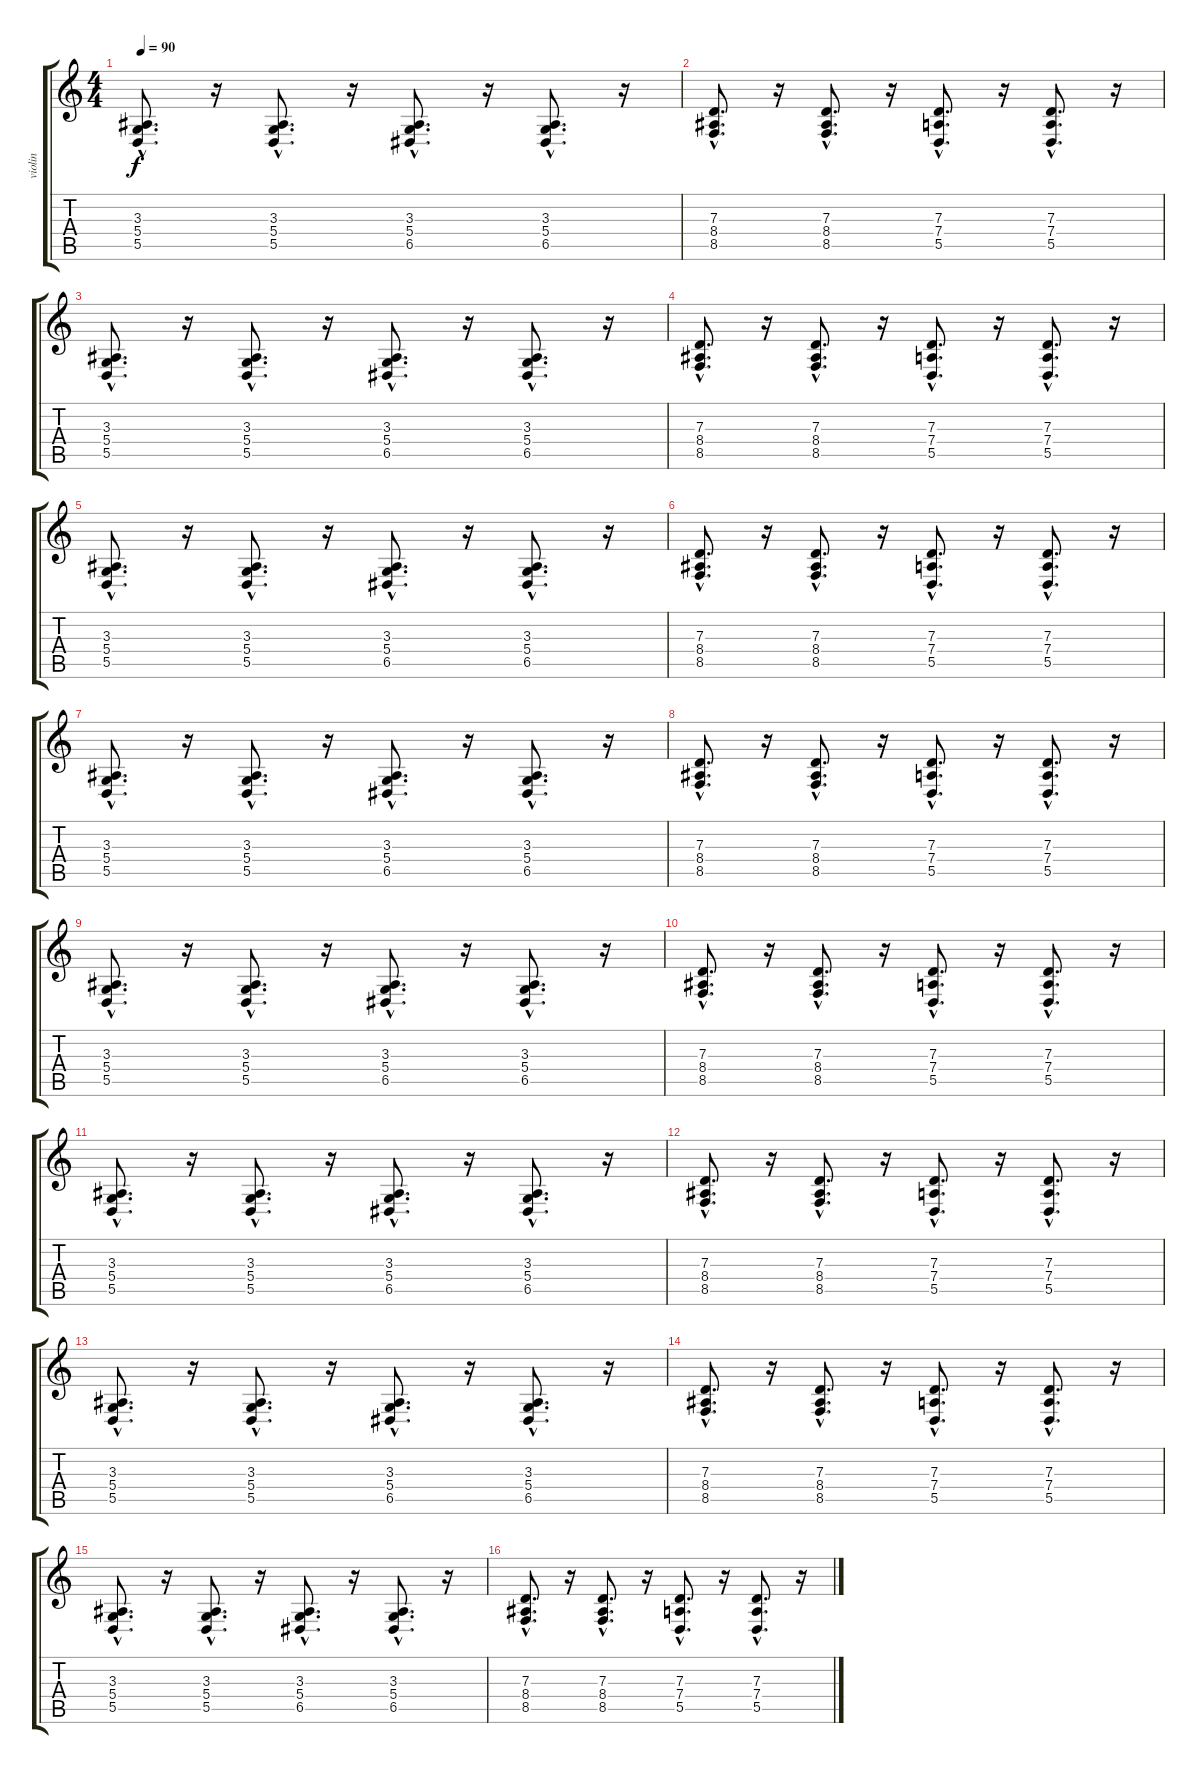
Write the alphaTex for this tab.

\track ("violin" "violin") {instrument violin}
\staff {score tabs}
\tuning (E4 B3 G3 D3 A2 E2) {hide}
\ts (4 4)
\tempo 90
\clef g2
\ks c
(3.3{hac} 5.4{hac} 5.5{hac}).8{d dy f} r.16 (3.3{hac} 5.4{hac} 5.5{hac}).8{d} r.16 (3.3{hac} 5.4{hac} 6.5{hac}).8{d} r.16 (3.3{hac} 5.4{hac} 6.5{hac}).8{d} r.16 |
(7.3{hac} 8.4{hac} 8.5{hac}).8{d} r.16 (7.3{hac} 8.4{hac} 8.5{hac}).8{d} r.16 (7.3{hac} 7.4{hac} 5.5{hac}).8{d} r.16 (7.3{hac} 7.4{hac} 5.5{hac}).8{d} r.16 |
(3.3{hac} 5.4{hac} 5.5{hac}).8{d} r.16 (3.3{hac} 5.4{hac} 5.5{hac}).8{d} r.16 (3.3{hac} 5.4{hac} 6.5{hac}).8{d} r.16 (3.3{hac} 5.4{hac} 6.5{hac}).8{d} r.16 |
(7.3{hac} 8.4{hac} 8.5{hac}).8{d} r.16 (7.3{hac} 8.4{hac} 8.5{hac}).8{d} r.16 (7.3{hac} 7.4{hac} 5.5{hac}).8{d} r.16 (7.3{hac} 7.4{hac} 5.5{hac}).8{d} r.16 |
(3.3{hac} 5.4{hac} 5.5{hac}).8{d} r.16 (3.3{hac} 5.4{hac} 5.5{hac}).8{d} r.16 (3.3{hac} 5.4{hac} 6.5{hac}).8{d} r.16 (3.3{hac} 5.4{hac} 6.5{hac}).8{d} r.16 |
(7.3{hac} 8.4{hac} 8.5{hac}).8{d} r.16 (7.3{hac} 8.4{hac} 8.5{hac}).8{d} r.16 (7.3{hac} 7.4{hac} 5.5{hac}).8{d} r.16 (7.3{hac} 7.4{hac} 5.5{hac}).8{d} r.16 |
(3.3{hac} 5.4{hac} 5.5{hac}).8{d} r.16 (3.3{hac} 5.4{hac} 5.5{hac}).8{d} r.16 (3.3{hac} 5.4{hac} 6.5{hac}).8{d} r.16 (3.3{hac} 5.4{hac} 6.5{hac}).8{d} r.16 |
(7.3{hac} 8.4{hac} 8.5{hac}).8{d} r.16 (7.3{hac} 8.4{hac} 8.5{hac}).8{d} r.16 (7.3{hac} 7.4{hac} 5.5{hac}).8{d} r.16 (7.3{hac} 7.4{hac} 5.5{hac}).8{d} r.16 |
(3.3{hac} 5.4{hac} 5.5{hac}).8{d} r.16 (3.3{hac} 5.4{hac} 5.5{hac}).8{d} r.16 (3.3{hac} 5.4{hac} 6.5{hac}).8{d} r.16 (3.3{hac} 5.4{hac} 6.5{hac}).8{d} r.16 |
(7.3{hac} 8.4{hac} 8.5{hac}).8{d} r.16 (7.3{hac} 8.4{hac} 8.5{hac}).8{d} r.16 (7.3{hac} 7.4{hac} 5.5{hac}).8{d} r.16 (7.3{hac} 7.4{hac} 5.5{hac}).8{d} r.16 |
(3.3{hac} 5.4{hac} 5.5{hac}).8{d} r.16 (3.3{hac} 5.4{hac} 5.5{hac}).8{d} r.16 (3.3{hac} 5.4{hac} 6.5{hac}).8{d} r.16 (3.3{hac} 5.4{hac} 6.5{hac}).8{d} r.16 |
(7.3{hac} 8.4{hac} 8.5{hac}).8{d} r.16 (7.3{hac} 8.4{hac} 8.5{hac}).8{d} r.16 (7.3{hac} 7.4{hac} 5.5{hac}).8{d} r.16 (7.3{hac} 7.4{hac} 5.5{hac}).8{d} r.16 |
(3.3{hac} 5.4{hac} 5.5{hac}).8{d} r.16 (3.3{hac} 5.4{hac} 5.5{hac}).8{d} r.16 (3.3{hac} 5.4{hac} 6.5{hac}).8{d} r.16 (3.3{hac} 5.4{hac} 6.5{hac}).8{d} r.16 |
(7.3{hac} 8.4{hac} 8.5{hac}).8{d} r.16 (7.3{hac} 8.4{hac} 8.5{hac}).8{d} r.16 (7.3{hac} 7.4{hac} 5.5{hac}).8{d} r.16 (7.3{hac} 7.4{hac} 5.5{hac}).8{d} r.16 |
(3.3{hac} 5.4{hac} 5.5{hac}).8{d} r.16 (3.3{hac} 5.4{hac} 5.5{hac}).8{d} r.16 (3.3{hac} 5.4{hac} 6.5{hac}).8{d} r.16 (3.3{hac} 5.4{hac} 6.5{hac}).8{d} r.16 |
(7.3{hac} 8.4{hac} 8.5{hac}).8{d} r.16 (7.3{hac} 8.4{hac} 8.5{hac}).8{d} r.16 (7.3{hac} 7.4{hac} 5.5{hac}).8{d} r.16 (7.3{hac} 7.4{hac} 5.5{hac}).8{d} r.16
